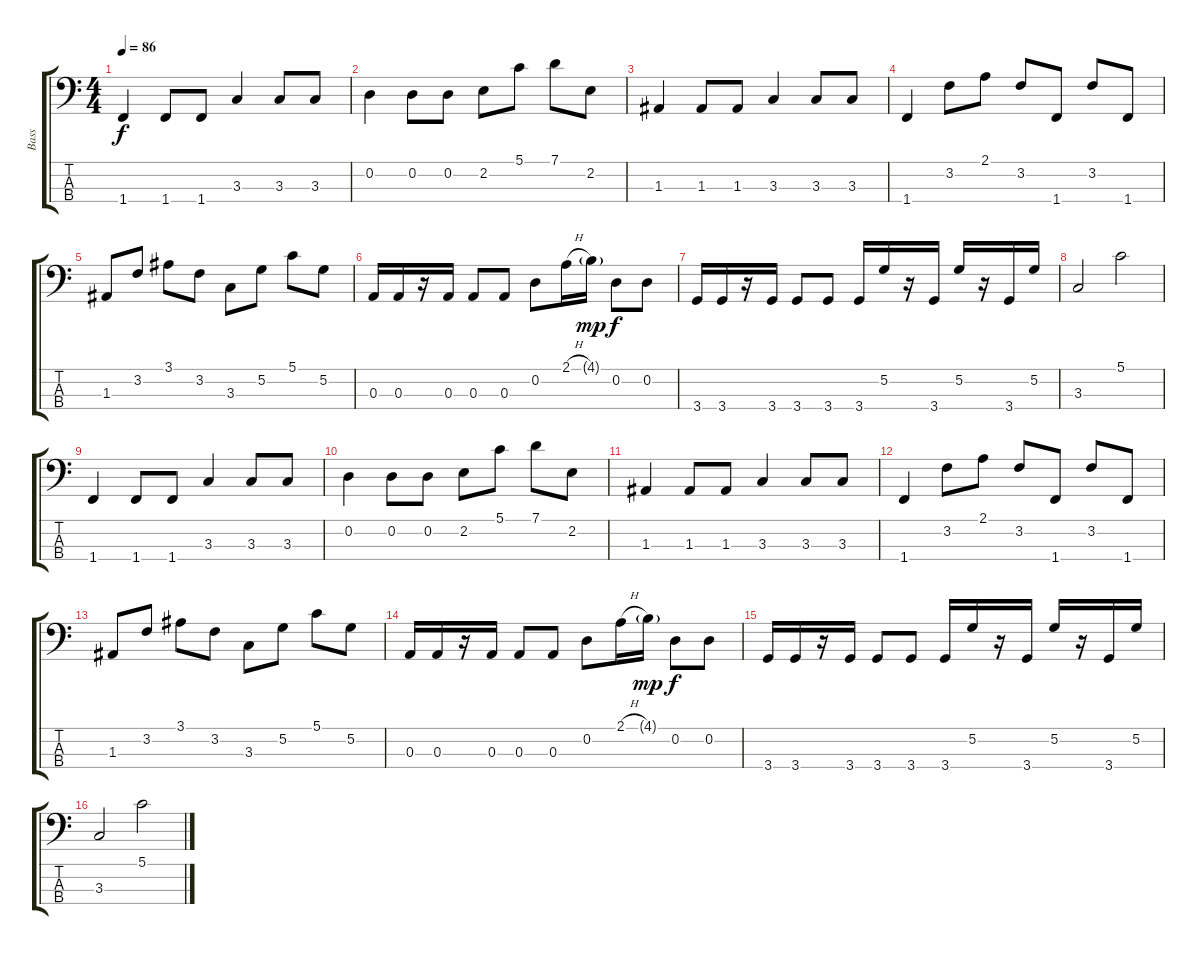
\track ("Bass" "Bass") {instrument acousticbass}
\staff {score tabs}
\tuning (G2 D2 A1 E1) {hide}
\ts (4 4)
\tempo 86
\clef f4
\ks c
1.4.4{dy f} 1.4.8 1.4.8 3.3.4 3.3.8 3.3.8 |
0.2.4 0.2.8 0.2.8 2.2.8 5.1.8 7.1.8 2.2.8 |
1.3.4 1.3.8 1.3.8 3.3.4 3.3.8 3.3.8 |
1.4.4 3.2.8 2.1.8 3.2.8 1.4.8 3.2.8 1.4.8 |
1.3.8 3.2.8 3.1.8 3.2.8 3.3.8 5.2.8 5.1.8 5.2.8 |
0.3.16 0.3.16 r.16 0.3.16 0.3.8 0.3.8 0.2.8 2.1{h}.16 4.1{g}.16{dy mp} 0.2.8{dy f} 0.2.8 |
3.4.16 3.4.16 r.16 3.4.16 3.4.8 3.4.8 3.4.16 5.2.16 r.16 3.4.16 5.2.16 r.16 3.4.16 5.2.16 |
3.3.2 5.1.2 |
1.4.4 1.4.8 1.4.8 3.3.4 3.3.8 3.3.8 |
0.2.4 0.2.8 0.2.8 2.2.8 5.1.8 7.1.8 2.2.8 |
1.3.4 1.3.8 1.3.8 3.3.4 3.3.8 3.3.8 |
1.4.4 3.2.8 2.1.8 3.2.8 1.4.8 3.2.8 1.4.8 |
1.3.8 3.2.8 3.1.8 3.2.8 3.3.8 5.2.8 5.1.8 5.2.8 |
0.3.16 0.3.16 r.16 0.3.16 0.3.8 0.3.8 0.2.8 2.1{h}.16 4.1{g}.16{dy mp} 0.2.8{dy f} 0.2.8 |
3.4.16 3.4.16 r.16 3.4.16 3.4.8 3.4.8 3.4.16 5.2.16 r.16 3.4.16 5.2.16 r.16 3.4.16 5.2.16 |
3.3.2 5.1.2
